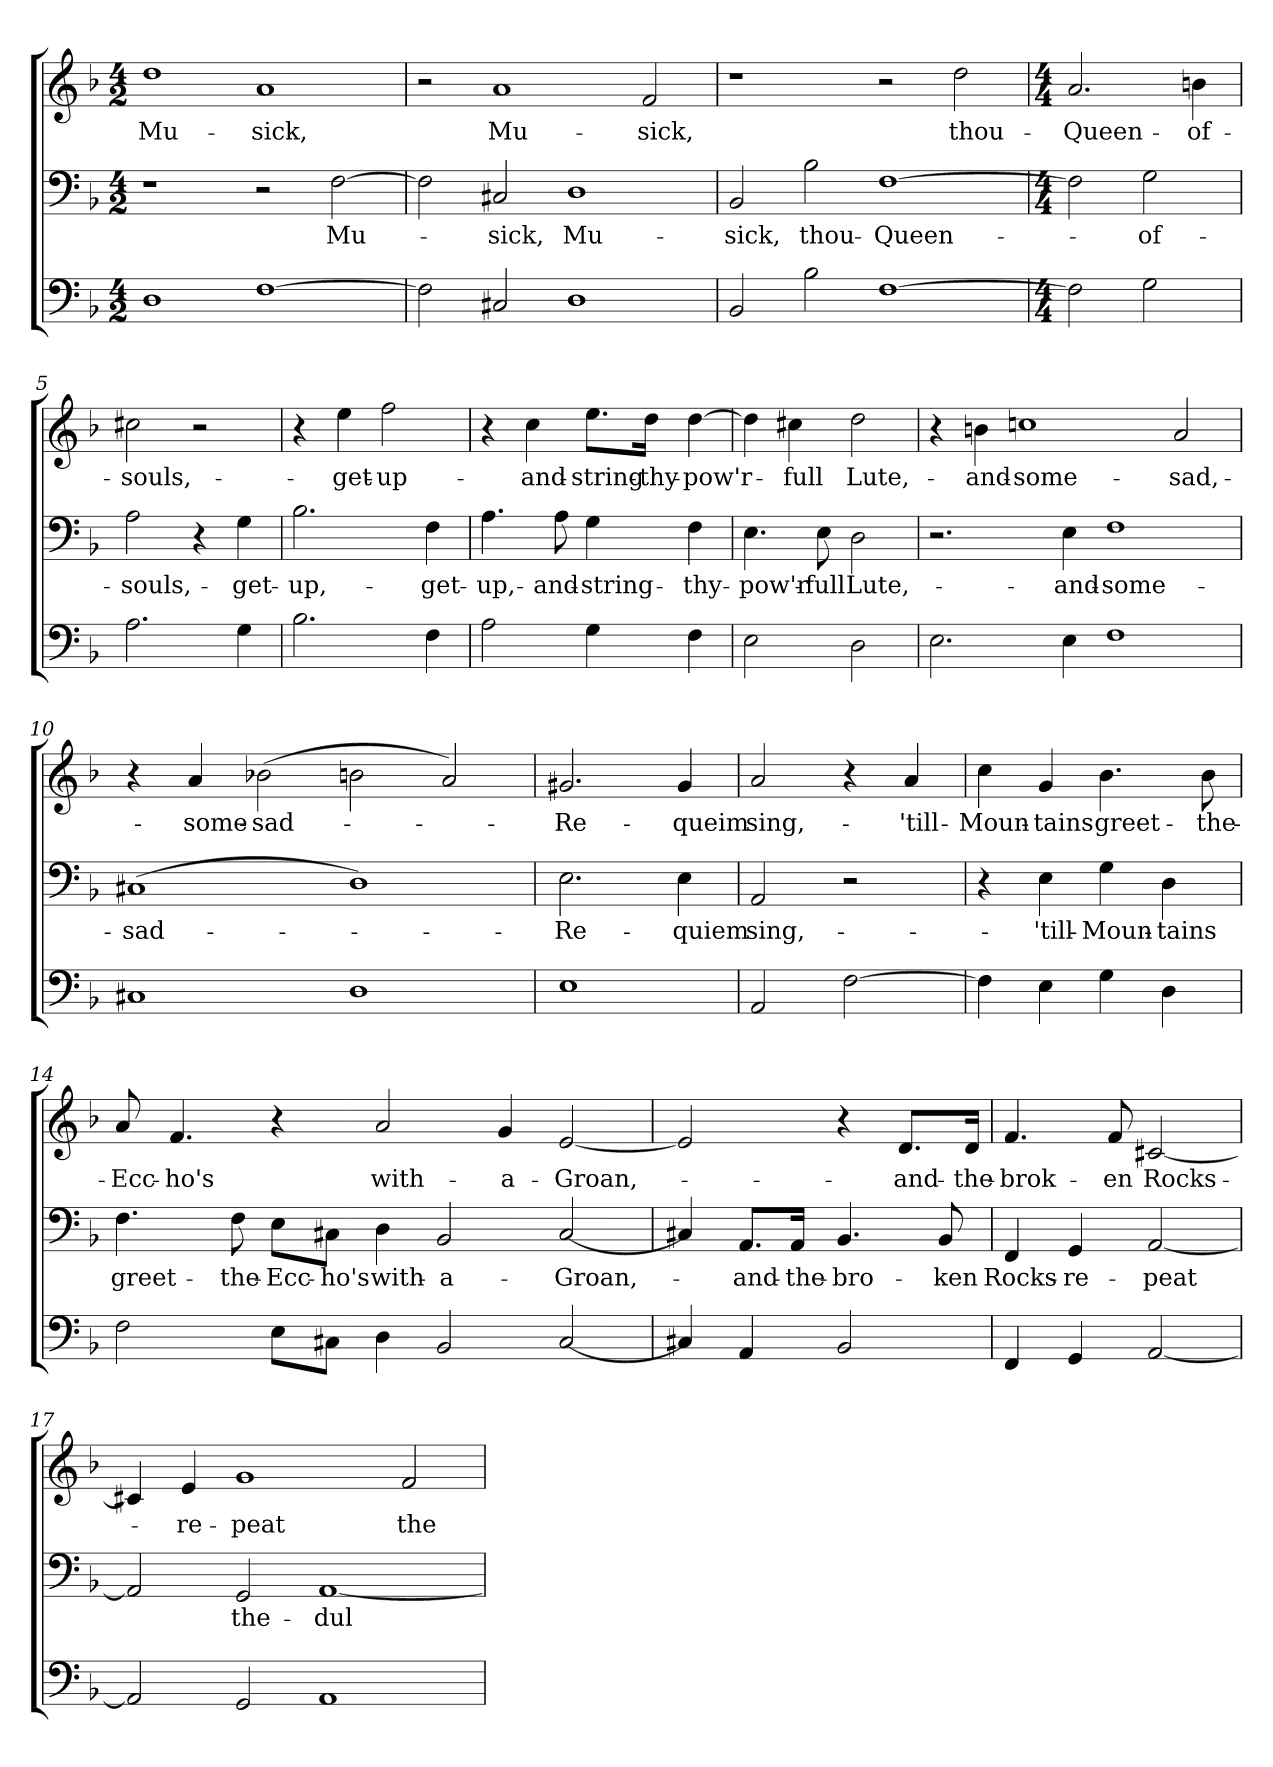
**kern	**kern	**text	**kern	**text
*part3	*part2	*part2	*part1	*part1
*staff3	*staff2	*staff2	*staff1	*staff1
*clefF4	*clefF4	*	*clefG2	*
*k[b-]	*k[b-]	*	*k[b-]	*
*F:	*F:	*	*F:	*
*M4/2	*M4/2	*	*M4/2	*
=1	=1	=1	=1	=1
1D\	1r	.	1dd\	Mu-
[1F\	2r	.	1a/	-sick,
.	[2F\	Mu-	.	.
=2	=2	=2	=2	=2
2F\]	2F\]	.	2r	.
2C#X/	2C#X/	-sick,	1a/	Mu-
1D\	1D\	Mu-	.	.
.	.	.	2f/	-sick,
=3	=3	=3	=3	=3
2BB-/	2BB-/	-sick,	1r	.
2B-\	2B-\	thou-	.	.
[1F\	[1F\	Queen-	2r	.
.	.	.	2dd\	thou-
=4	=4	=4	=4	=4
*M4/4	*M4/4	*	*M4/4	*
2F\]	2F\]	.	2.a/	Queen-
2G\	2G\	of-	.	.
.	.	.	4bn\	of-
!!LO:LB:g=z
=5	=5	=5	=5	=5
2.A\	2A\	souls,-	2cc#X\	souls,-
.	4r	.	2r	.
4G\	4G\	get-	.	.
=6	=6	=6	=6	=6
2.B-\	2.B-\	up,-	4r	.
.	.	.	4ee\	get-
.	.	.	2ff\	up-
4F\	4F\	get-	.	.
=7	=7	=7	=7	=7
2A\	4.A\	up,-	4r	.
.	.	.	4cc\	and-
.	8A\	and-	.	.
4G\	4G\	string-	8.ee\L	string-
.	.	.	16dd\Jk	thy-
4F\	4F\	thy-	[4dd\	pow'r-
=8	=8	=8	=8	=8
2E\	4.E\	pow'r-	4dd\]	.
.	.	.	4cc#X\	-full
.	8E\	-full	.	.
2D\	2D\	Lute,-	2dd\	Lute,-
=9	=9	=9	=9	=9
2.E\	2.r	.	4r	.
.	.	.	4bn\	and-
.	.	.	1ccn\	some-
4E\	4E\	and-	.	.
1F\	1F\	some-	.	.
.	.	.	2a/	sad,-
!!LO:LB:g=z
=10	=10	=10	=10	=10
1C#X/	(1C#X/	sad-	4r	.
.	.	.	4a/	some-
.	.	.	(2b-X\	sad-
1D\	1D\)	.	2bn\	.
.	.	.	2a/)	.
=11	=11	=11	=11	=11
1E\	2.E\	Re-	2.g#X/	Re-
.	4E\	-quiem	4g#/	-queim
=12	=12	=12	=12	=12
2AA/	2AA/	sing,-	2a/	sing,-
[2F\	2r	.	4r	.
.	.	.	4a/	'till-
=13	=13	=13	=13	=13
4F\]	4r	.	4cc\	Moun-
4E\	4E\	'till-	4g/	-tains
4G\	4G\	Moun-	4.b-\	greet-
4D\	4D\	-tains	.	.
.	.	.	8b-\	the-
!!LO:PB:g=z
=14	=14	=14	=14	=14
2F\	4.F\	greet-	8a/	Ecc-
.	.	.	4.f/	-ho's
.	8F\	the-	.	.
8E\L	8E\L	Ecc-	4r	.
8C#X\J	8C#X\J	-ho's	.	.
4D\	4D\	with-	2a/	with-
2BB-/	2BB-/	a-	.	.
.	.	.	4g/	a-
[2C#/	[2C#/	Groan,-	[2e/	Groan,-
=15	=15	=15	=15	=15
4C#X/]	4C#X/]	.	2e/]	.
4AA/	8.AA/L	and-	.	.
.	16AA/Jk	the-	.	.
2BB-/	4.BB-/	bro-	4r	.
.	.	.	8.d/L	and-
.	8BB-/	-ken	.	.
.	.	.	16d/Jk	the-
=16	=16	=16	=16	=16
4FF/	4FF/	Rocks-	4.f/	brok-
4GG/	4GG/	re-	.	.
.	.	.	8f/	-en
[2AA/	[2AA/	-peat	[2c#X/	Rocks-
=17	=17	=17	=17	=17
2AA/]	2AA/]	.	4c#X/]	.
.	.	.	4e/	re-
2GG/	2GG/	the-	1g/	-peat
1AA/	[1AA/	dul-	.	.
.	.	.	2f/	the-
=	=	=	=	=
*-	*-	*-	*-	*-
